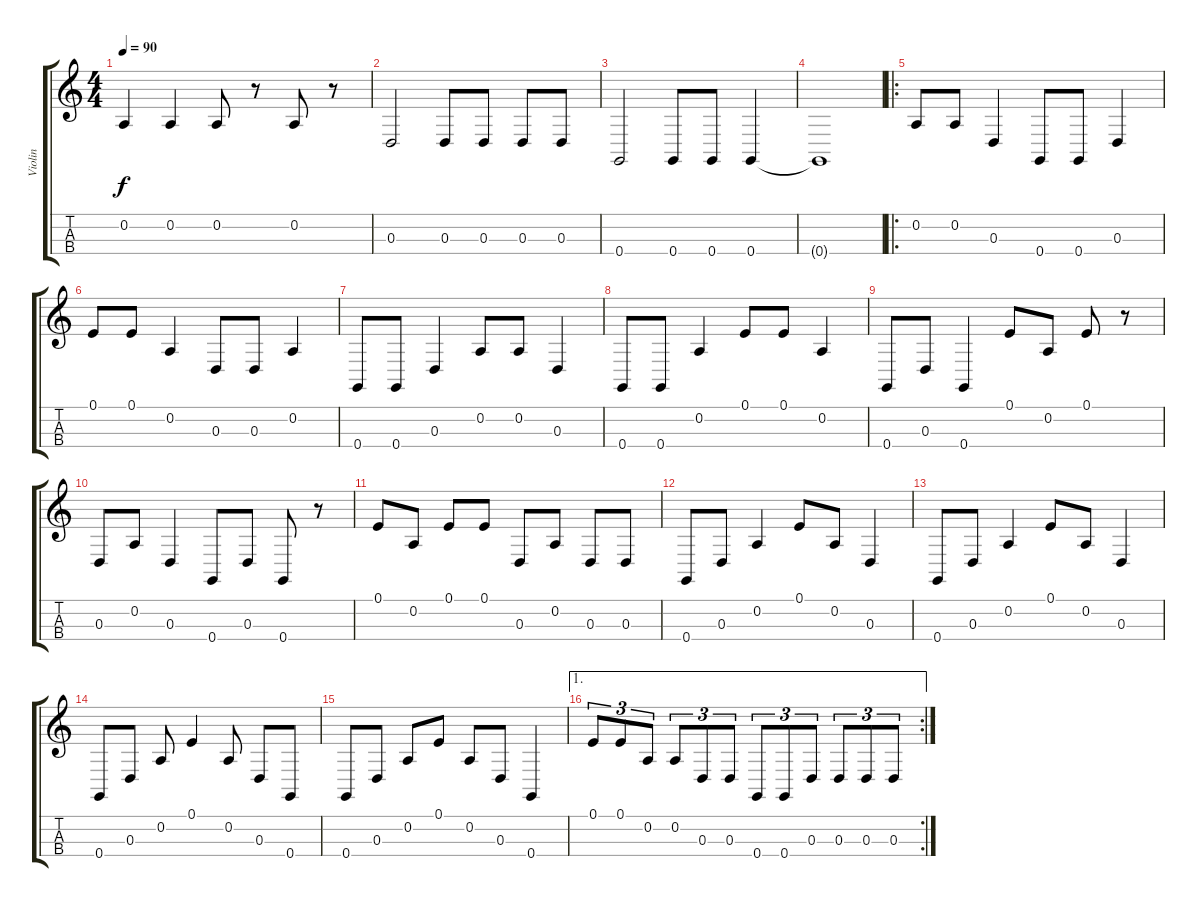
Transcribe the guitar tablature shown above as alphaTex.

\track ("Violin" "Violin") {instrument violin}
\staff {score tabs}
\tuning (E4 A3 D3 G2) {hide}
\ts (4 4)
\tempo 90
\clef g2
\ks c
0.2.4{dy f} 0.2.4 0.2.8 r.8 0.2.8 r.8 |
0.3.2 0.3.8 0.3.8 0.3.8 0.3.8 |
0.4.2 0.4.8 0.4.8 0.4.4 |
0.4{t}.1 |
\ro
0.2.8 0.2.8 0.3.4 0.4.8 0.4.8 0.3.4 |
0.1.8 0.1.8 0.2.4 0.3.8 0.3.8 0.2.4 |
0.4.8 0.4.8 0.3.4 0.2.8 0.2.8 0.3.4 |
0.4.8 0.4.8 0.2.4 0.1.8 0.1.8 0.2.4 |
0.4.8 0.3.8 0.4.4 0.1.8 0.2.8 0.1.8 r.8 |
0.3.8 0.2.8 0.3.4 0.4.8 0.3.8 0.4.8 r.8 |
0.1.8 0.2.8 0.1.8 0.1.8 0.3.8 0.2.8 0.3.8 0.3.8 |
0.4.8 0.3.8 0.2.4 0.1.8 0.2.8 0.3.4 |
0.4.8 0.3.8 0.2.4 0.1.8 0.2.8 0.3.4 |
0.4.8 0.3.8 0.2.8 0.1.4 0.2.8 0.3.8 0.4.8 |
0.4.8 0.3.8 0.2.8 0.1.8 0.2.8 0.3.8 0.4.4 |
\ae 1
\rc 2
0.1.8{tu (3 2)} 0.1.8{tu (3 2)} 0.2.8{tu (3 2)} 0.2.8{tu (3 2)} 0.3.8{tu (3 2)} 0.3.8{tu (3 2)} 0.4.8{tu (3 2)} 0.4.8{tu (3 2)} 0.3.8{tu (3 2)} 0.3.8{tu (3 2)} 0.3.8{tu (3 2)} 0.3.8{tu (3 2)}
